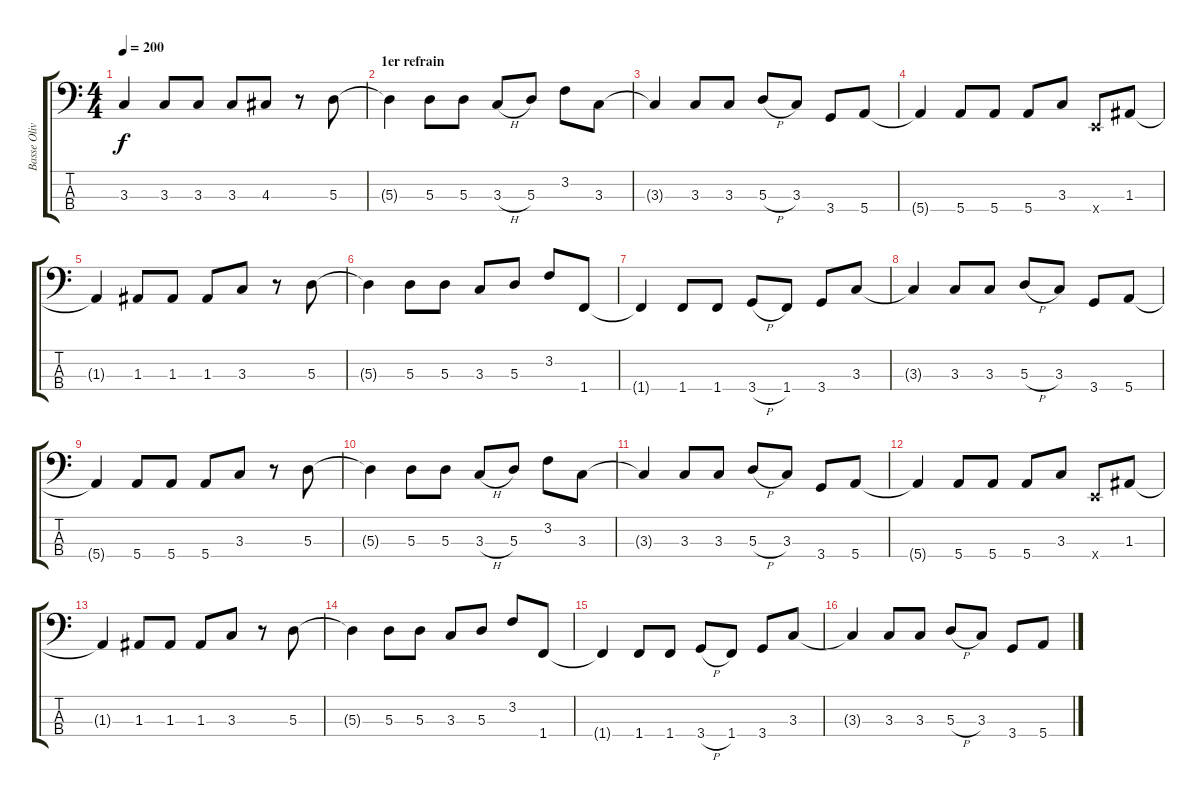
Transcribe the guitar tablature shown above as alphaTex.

\track ("Basse Oliv" "Basse Oliv") {instrument electricbassfinger}
\staff {score tabs}
\tuning (G2 D2 A1 E1) {hide}
\ts (4 4)
\tempo 200
\clef f4
\ks c
3.3{t}.4{dy f} 3.3.8 3.3.8 3.3.8 4.3.8 r.8 5.3.8 |
\section ("" "1er refrain")
5.3{t}.4 5.3.8 5.3.8 3.3{h}.8 5.3.8 3.2.8 3.3.8 |
3.3{t}.4 3.3.8 3.3.8 5.3{h}.8 3.3.8 3.4.8 5.4.8 |
5.4{t}.4 5.4.8 5.4.8 5.4.8 3.3.8 0.4{x}.8 1.3.8 |
1.3{t}.4 1.3.8 1.3.8 1.3.8 3.3.8 r.8 5.3.8 |
5.3{t}.4 5.3.8 5.3.8 3.3.8 5.3.8 3.2.8 1.4.8 |
1.4{t}.4 1.4.8 1.4.8 3.4{h}.8 1.4.8 3.4.8 3.3.8 |
3.3{t}.4 3.3.8 3.3.8 5.3{h}.8 3.3.8 3.4.8 5.4.8 |
5.4{t}.4 5.4.8 5.4.8 5.4.8 3.3.8 r.8 5.3.8 |
5.3{t}.4 5.3.8 5.3.8 3.3{h}.8 5.3.8 3.2.8 3.3.8 |
3.3{t}.4 3.3.8 3.3.8 5.3{h}.8 3.3.8 3.4.8 5.4.8 |
5.4{t}.4 5.4.8 5.4.8 5.4.8 3.3.8 0.4{x}.8 1.3.8 |
1.3{t}.4 1.3.8 1.3.8 1.3.8 3.3.8 r.8 5.3.8 |
5.3{t}.4 5.3.8 5.3.8 3.3.8 5.3.8 3.2.8 1.4.8 |
1.4{t}.4 1.4.8 1.4.8 3.4{h}.8 1.4.8 3.4.8 3.3.8 |
3.3{t}.4 3.3.8 3.3.8 5.3{h}.8 3.3.8 3.4.8 5.4.8
